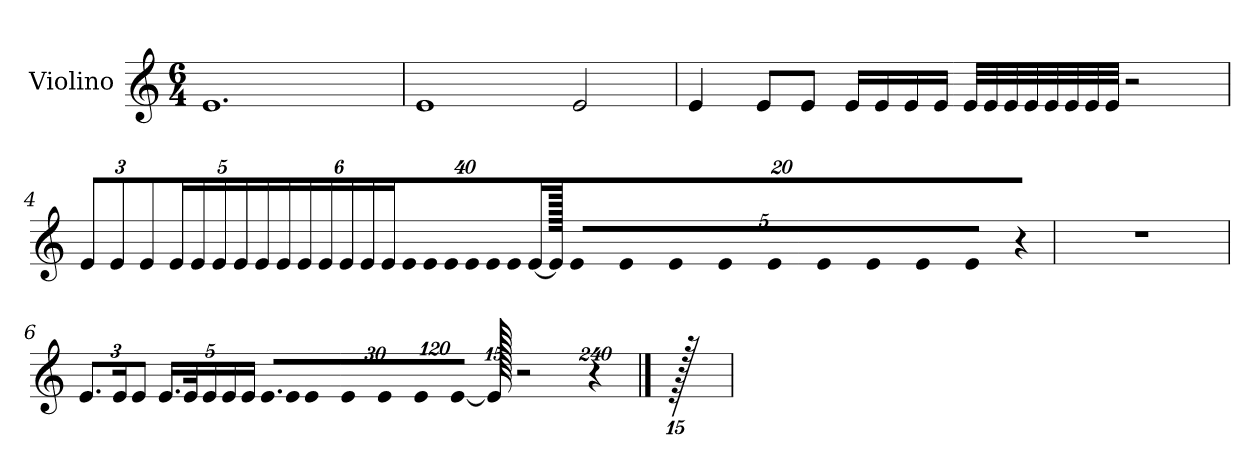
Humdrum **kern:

**kern
*part1
*staff1
*I"Violino
*I'Vln.
*clefG2
*k[]
*M6/4
=1
1.e
=2
1e
2e/
=3
4e/
8e/L
8e/J
16e/LL
16e/
16e/
16e/JJ
32e/LLL
32e/
32e/
32e/
32e/
32e/
32e/
32e/JJJ
2r
!!LO:LB:g=z
=4
*Xbrackettup
12e/L
12e/
12e/J
20e/LL
20e/
20e/
20e/
20e/JJ
24e/LL
24e/
24e/
24e/
24e/
24e/JJ
!LO:N:vis=16
640%23e/LL
!LO:N:vis=16
640%23e/
!LO:N:vis=16
640%23e/
!LO:N:vis=16
640%23e/
!LO:N:vis=16
640%23e/
!LO:N:vis=16
640%23e/
[320%11e/JJ
640e/JJ]
!LO:N:vis=32
1920%53e/LLL
!LO:N:vis=32
1920%53e/
!LO:N:vis=32
1920%53e/
!LO:N:vis=32
1920%53e/
!LO:N:vis=32
1920%53e/
!LO:N:vis=32
1920%53e/
!LO:N:vis=32
1920%53e/
!LO:N:vis=32
1920%53e/
!LO:N:vis=32
1920%53e/JJJ
4r
=5
1.r
!!LO:LB:g=z
=6
12.e/L
24e/K
12e/J
20.e/LL
40e/K
20e/
20e/
20e/JJ
!LO:N:vis=16.
1920%103e/LL
!LO:N:vis=32
960%17e/K
!LO:N:vis=16
640%23e/
!LO:N:vis=16
640%23e/
!LO:N:vis=16
640%23e/
!LO:N:vis=16
640%23e/
[1920%67e/JJ
960e/]
2r
960%239r
==7
960r
=
*-
